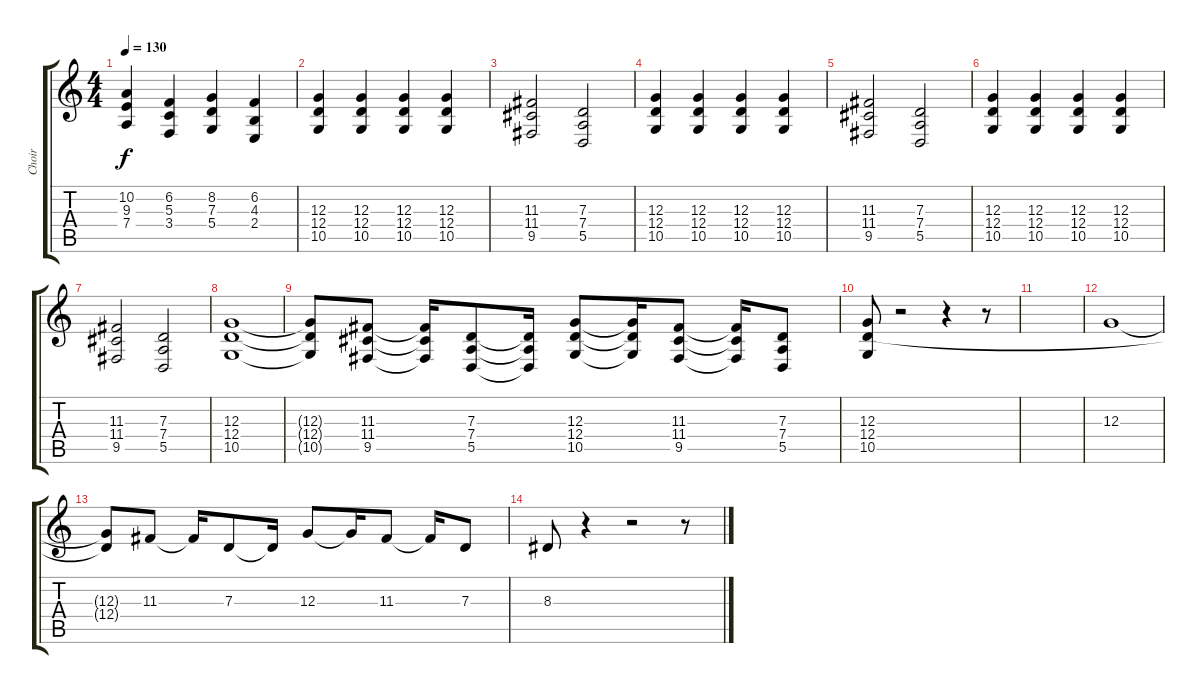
\track ("Choir" "Choir") {instrument pad4choir}
\staff {score tabs}
\tuning (E4 B3 G3 D3 A2 E2) {hide}
\ts (4 4)
\tempo 130
\clef g2
\ks c
(10.2 9.3 7.4).4{dy f} (6.2 5.3 3.4).4 (8.2 7.3 5.4).4 (6.2 4.3 2.4).4 |
(12.3 12.4 10.5).4 (12.3 12.4 10.5).4 (12.3 12.4 10.5).4 (12.3 12.4 10.5).4 |
(11.3 11.4 9.5).2 (7.3 7.4 5.5).2 |
(12.3 12.4 10.5).4 (12.3 12.4 10.5).4 (12.3 12.4 10.5).4 (12.3 12.4 10.5).4 |
(11.3 11.4 9.5).2 (7.3 7.4 5.5).2 |
(12.3 12.4 10.5).4 (12.3 12.4 10.5).4 (12.3 12.4 10.5).4 (12.3 12.4 10.5).4 |
(11.3 11.4 9.5).2 (7.3 7.4 5.5).2 |
(12.3 12.4 10.5).1 |
(12.3{t} 12.4{t} 10.5{t}).8 (11.3 11.4 9.5).8 (11.3{t} 11.4{t} 9.5{t}).16 (7.3 7.4 5.5).8 (7.3{t} 7.4{t} 5.5{t}).16 (12.3 12.4 10.5).8 (12.3{t} 12.4{t} 10.5{t}).16 (11.3 11.4 9.5).8 (11.3{t} 11.4{t} 9.5{t}).16 (7.3 7.4 5.5).8 |
(12.3 12.4 10.5).8 r.2 r.4 r.8 |
|
12.3.1{volume 16} |
(12.3{t} 12.4{t}).8 11.3.8 11.3{t}.16 7.3.8 7.3{t}.16 12.3.8 12.3{t}.16 11.3.8 11.3{t}.16 7.3.8 |
8.3.8 r.4 r.2 r.8
